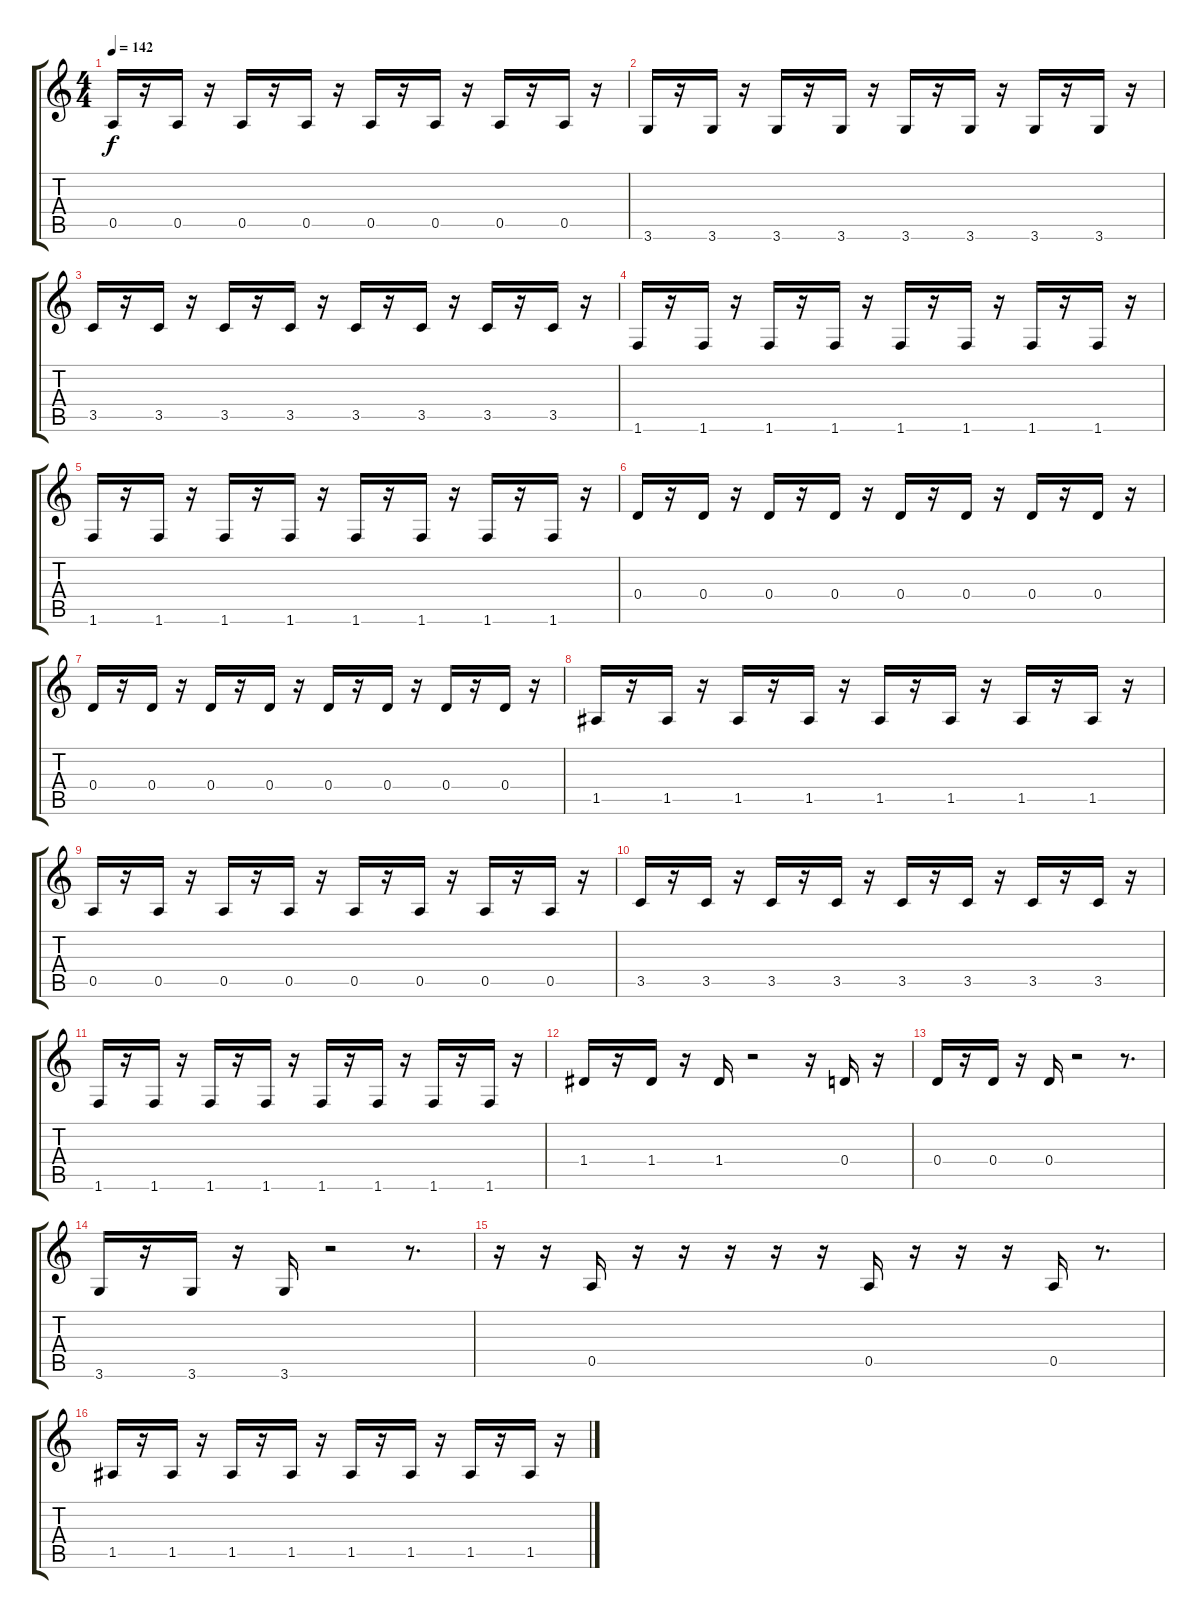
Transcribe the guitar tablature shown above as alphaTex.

\track "" {instrument distortionguitar}
\staff {score tabs}
\tuning (E4 B3 G3 D3 A2 E2) {hide}
\ts (4 4)
\tempo 142
\clef g2
\ks c
0.5.16{dy f} r.16 0.5.16 r.16 0.5.16 r.16 0.5.16 r.16 0.5.16 r.16 0.5.16 r.16 0.5.16 r.16 0.5.16 r.16 |
3.6.16 r.16 3.6.16 r.16 3.6.16 r.16 3.6.16 r.16 3.6.16 r.16 3.6.16 r.16 3.6.16 r.16 3.6.16 r.16 |
3.5.16 r.16 3.5.16 r.16 3.5.16 r.16 3.5.16 r.16 3.5.16 r.16 3.5.16 r.16 3.5.16 r.16 3.5.16 r.16 |
1.6.16 r.16 1.6.16 r.16 1.6.16 r.16 1.6.16 r.16 1.6.16 r.16 1.6.16 r.16 1.6.16 r.16 1.6.16 r.16 |
1.6.16 r.16 1.6.16 r.16 1.6.16 r.16 1.6.16 r.16 1.6.16 r.16 1.6.16 r.16 1.6.16 r.16 1.6.16 r.16 |
0.4.16 r.16 0.4.16 r.16 0.4.16 r.16 0.4.16 r.16 0.4.16 r.16 0.4.16 r.16 0.4.16 r.16 0.4.16 r.16 |
0.4.16 r.16 0.4.16 r.16 0.4.16 r.16 0.4.16 r.16 0.4.16 r.16 0.4.16 r.16 0.4.16 r.16 0.4.16 r.16 |
1.5.16 r.16 1.5.16 r.16 1.5.16 r.16 1.5.16 r.16 1.5.16 r.16 1.5.16 r.16 1.5.16 r.16 1.5.16 r.16 |
0.5.16 r.16 0.5.16 r.16 0.5.16 r.16 0.5.16 r.16 0.5.16 r.16 0.5.16 r.16 0.5.16 r.16 0.5.16 r.16 |
3.5.16 r.16 3.5.16 r.16 3.5.16 r.16 3.5.16 r.16 3.5.16 r.16 3.5.16 r.16 3.5.16 r.16 3.5.16 r.16 |
1.6.16 r.16 1.6.16 r.16 1.6.16 r.16 1.6.16 r.16 1.6.16 r.16 1.6.16 r.16 1.6.16 r.16 1.6.16 r.16 |
1.4.16 r.16 1.4.16 r.16 1.4.16 r.2 r.16 0.4.16 r.16 |
0.4.16 r.16 0.4.16 r.16 0.4.16 r.2 r.8{d} |
3.6.16 r.16 3.6.16 r.16 3.6.16 r.2 r.8{d} |
r.16 r.16 0.5.16 r.16 r.16 r.16 r.16 r.16 0.5.16 r.16 r.16 r.16 0.5.16 r.8{d} |
1.5.16 r.16 1.5.16 r.16 1.5.16 r.16 1.5.16 r.16 1.5.16 r.16 1.5.16 r.16 1.5.16 r.16 1.5.16 r.16
